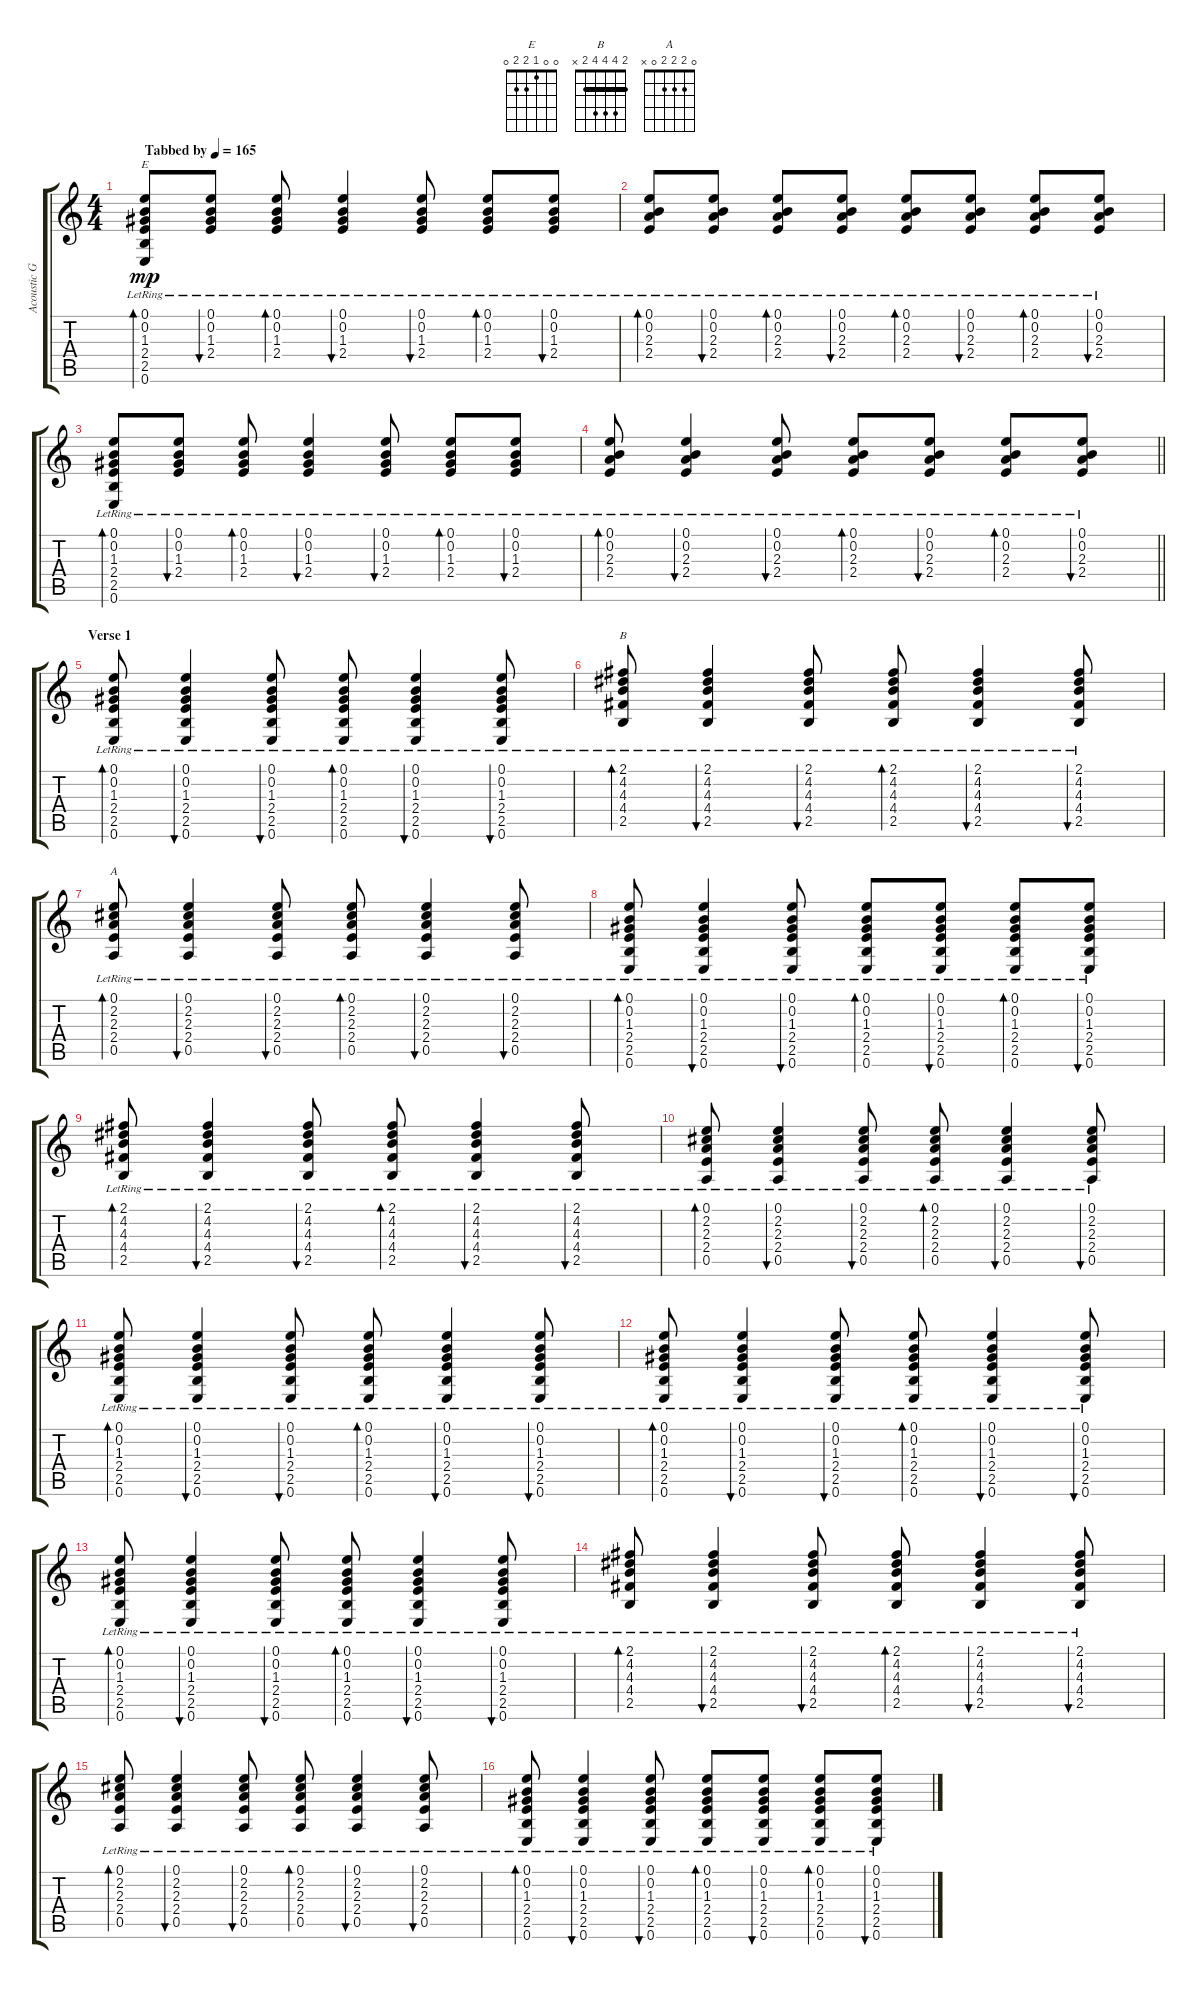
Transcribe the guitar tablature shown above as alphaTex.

\track ("Acoustic Guitar (Mattias)" "Acoustic G") {instrument acousticguitarnylon}
\staff {score tabs}
\tuning (E4 B3 G3 D3 A2 E2) {hide}
\chord ("E" 0 0 1 2 2 0)
\chord ("B" 2 4 4 4 2 x) {barre 2}
\chord ("A" 0 2 2 2 0 x)
\ts (4 4)
\tempo (165 "Tabbed by")
\clef g2
\ks c
(0.1{lr} 0.2{lr} 1.3{lr} 2.4{lr} 2.5{lr} 0.6{lr}).8{bd 120 ch "E" dy mp instrument acousticguitarnylon} (0.1{lr} 0.2{lr} 1.3{lr} 2.4{lr}).8{bu 120} (0.1{lr} 0.2{lr} 1.3{lr} 2.4{lr}).8{bd 120} (0.1{lr} 0.2{lr} 1.3{lr} 2.4{lr}).4{bu 120} (0.1{lr} 0.2{lr} 1.3{lr} 2.4{lr}).8{bu 120} (0.1{lr} 0.2{lr} 1.3{lr} 2.4{lr}).8{bd 120} (0.1{lr} 0.2{lr} 1.3{lr} 2.4{lr}).8{bu 120} |
(0.1{lr} 0.2{lr} 2.3{lr} 2.4{lr}).8{bd 120} (0.1{lr} 0.2{lr} 2.3{lr} 2.4{lr}).8{bu 120} (0.1{lr} 0.2{lr} 2.3{lr} 2.4{lr}).8{bd 120} (0.1{lr} 0.2{lr} 2.3{lr} 2.4{lr}).8{bu 120} (0.1{lr} 0.2{lr} 2.3{lr} 2.4{lr}).8{bd 120} (0.1{lr} 0.2{lr} 2.3{lr} 2.4{lr}).8{bu 120} (0.1{lr} 0.2{lr} 2.3{lr} 2.4{lr}).8{bd 120} (0.1{lr} 0.2{lr} 2.3{lr} 2.4{lr}).8{bu 120} |
(0.1{lr} 0.2{lr} 1.3{lr} 2.4{lr} 2.5{lr} 0.6{lr}).8{bd 120} (0.1{lr} 0.2{lr} 1.3{lr} 2.4{lr}).8{bu 120} (0.1{lr} 0.2{lr} 1.3{lr} 2.4{lr}).8{bd 120} (0.1{lr} 0.2{lr} 1.3{lr} 2.4{lr}).4{bu 120} (0.1{lr} 0.2{lr} 1.3{lr} 2.4{lr}).8{bu 120} (0.1{lr} 0.2{lr} 1.3{lr} 2.4{lr}).8{bd 120} (0.1{lr} 0.2{lr} 1.3{lr} 2.4{lr}).8{bu 120} |
\barLineRight lightlight
(0.1{lr} 0.2{lr} 2.3{lr} 2.4{lr}).8{bd 120} (0.1{lr} 0.2{lr} 2.3{lr} 2.4{lr}).4{bu 120} (0.1{lr} 0.2{lr} 2.3{lr} 2.4{lr}).8{bu 120} (0.1{lr} 0.2{lr} 2.3{lr} 2.4{lr}).8{bd 120} (0.1{lr} 0.2{lr} 2.3{lr} 2.4{lr}).8{bu 120} (0.1{lr} 0.2{lr} 2.3{lr} 2.4{lr}).8{bd 120} (0.1{lr} 0.2{lr} 2.3{lr} 2.4{lr}).8{bu 120} |
\section ("" "Verse 1")
(0.1{lr} 0.2{lr} 1.3{lr} 2.4{lr} 2.5{lr} 0.6{lr}).8{bd 60} (0.1{lr} 0.2{lr} 1.3{lr} 2.4{lr} 2.5{lr} 0.6{lr}).4{bu 60} (0.1{lr} 0.2{lr} 1.3{lr} 2.4{lr} 2.5{lr} 0.6{lr}).8{bu 60} (0.1{lr} 0.2{lr} 1.3{lr} 2.4{lr} 2.5{lr} 0.6{lr}).8{bd 60} (0.1{lr} 0.2{lr} 1.3{lr} 2.4{lr} 2.5{lr} 0.6{lr}).4{bu 60} (0.1 0.2 1.3 2.4 2.5 0.6{lr}).8{bu 60} |
(2.1{lr} 4.2{lr} 4.3{lr} 4.4{lr} 2.5{lr}).8{bd 60 ch "B"} (2.1{lr} 4.2{lr} 4.3{lr} 4.4{lr} 2.5{lr}).4{bu 60} (2.1{lr} 4.2{lr} 4.3{lr} 4.4{lr} 2.5{lr}).8{bu 60} (2.1{lr} 4.2{lr} 4.3{lr} 4.4{lr} 2.5{lr}).8{bd 60} (2.1{lr} 4.2{lr} 4.3{lr} 4.4{lr} 2.5{lr}).4{bu 60} (2.1{lr} 4.2{lr} 4.3{lr} 4.4{lr} 2.5{lr}).8{bu 60} |
(0.1{lr} 2.2{lr} 2.3{lr} 2.4{lr} 0.5{lr}).8{bd 60 ch "A"} (0.1{lr} 2.2{lr} 2.3{lr} 2.4{lr} 0.5{lr}).4{bu 60} (0.1{lr} 2.2{lr} 2.3{lr} 2.4{lr} 0.5{lr}).8{bu 60} (0.1{lr} 2.2{lr} 2.3{lr} 2.4{lr} 0.5{lr}).8{bd 60} (0.1{lr} 2.2{lr} 2.3{lr} 2.4{lr} 0.5{lr}).4{bu 60} (0.1{lr} 2.2{lr} 2.3{lr} 2.4{lr} 0.5{lr}).8{bu 60} |
(0.1{lr} 0.2{lr} 1.3{lr} 2.4{lr} 2.5{lr} 0.6{lr}).8{bd 60} (0.1{lr} 0.2{lr} 1.3{lr} 2.4{lr} 2.5{lr} 0.6{lr}).4{bu 60} (0.1{lr} 0.2{lr} 1.3{lr} 2.4{lr} 2.5{lr} 0.6{lr}).8{bu 60} (0.1{lr} 0.2{lr} 1.3{lr} 2.4{lr} 2.5{lr} 0.6{lr}).8{bd 60} (0.1{lr} 0.2{lr} 1.3{lr} 2.4{lr} 2.5{lr} 0.6{lr}).8{bu 60} (0.1{lr} 0.2{lr} 1.3{lr} 2.4{lr} 2.5{lr} 0.6{lr}).8{bd 60} (0.1 0.2 1.3 2.4 2.5 0.6{lr}).8{bu 60} |
(2.1{lr} 4.2{lr} 4.3{lr} 4.4{lr} 2.5{lr}).8{bd 60} (2.1{lr} 4.2{lr} 4.3{lr} 4.4{lr} 2.5{lr}).4{bu 60} (2.1{lr} 4.2{lr} 4.3{lr} 4.4{lr} 2.5{lr}).8{bu 60} (2.1{lr} 4.2{lr} 4.3{lr} 4.4{lr} 2.5{lr}).8{bd 60} (2.1{lr} 4.2{lr} 4.3{lr} 4.4{lr} 2.5{lr}).4{bu 60} (2.1{lr} 4.2{lr} 4.3{lr} 4.4{lr} 2.5{lr}).8{bu 60} |
(0.1{lr} 2.2{lr} 2.3{lr} 2.4{lr} 0.5{lr}).8{bd 60} (0.1{lr} 2.2{lr} 2.3{lr} 2.4{lr} 0.5{lr}).4{bu 60} (0.1{lr} 2.2{lr} 2.3{lr} 2.4{lr} 0.5{lr}).8{bu 60} (0.1{lr} 2.2{lr} 2.3{lr} 2.4{lr} 0.5{lr}).8{bd 60} (0.1{lr} 2.2{lr} 2.3{lr} 2.4{lr} 0.5{lr}).4{bu 60} (0.1{lr} 2.2{lr} 2.3{lr} 2.4{lr} 0.5{lr}).8{bu 60} |
(0.1{lr} 0.2{lr} 1.3{lr} 2.4{lr} 2.5{lr} 0.6{lr}).8{bd 60} (0.1{lr} 0.2{lr} 1.3{lr} 2.4{lr} 2.5{lr} 0.6{lr}).4{bu 60} (0.1{lr} 0.2{lr} 1.3{lr} 2.4{lr} 2.5{lr} 0.6{lr}).8{bu 60} (0.1{lr} 0.2{lr} 1.3{lr} 2.4{lr} 2.5{lr} 0.6{lr}).8{bd 60} (0.1{lr} 0.2{lr} 1.3{lr} 2.4{lr} 2.5{lr} 0.6{lr}).4{bu 60} (0.1 0.2 1.3 2.4 2.5 0.6{lr}).8{bu 60} |
(0.1{lr} 0.2{lr} 1.3{lr} 2.4{lr} 2.5{lr} 0.6{lr}).8{bd 60} (0.1{lr} 0.2{lr} 1.3{lr} 2.4{lr} 2.5{lr} 0.6{lr}).4{bu 60} (0.1{lr} 0.2{lr} 1.3{lr} 2.4{lr} 2.5{lr} 0.6{lr}).8{bu 60} (0.1{lr} 0.2{lr} 1.3{lr} 2.4{lr} 2.5{lr} 0.6{lr}).8{bd 60} (0.1{lr} 0.2{lr} 1.3{lr} 2.4{lr} 2.5{lr} 0.6{lr}).4{bu 60} (0.1 0.2 1.3 2.4 2.5 0.6{lr}).8{bu 60} |
(0.1{lr} 0.2{lr} 1.3{lr} 2.4{lr} 2.5{lr} 0.6{lr}).8{bd 60} (0.1{lr} 0.2{lr} 1.3{lr} 2.4{lr} 2.5{lr} 0.6{lr}).4{bu 60} (0.1{lr} 0.2{lr} 1.3{lr} 2.4{lr} 2.5{lr} 0.6{lr}).8{bu 60} (0.1{lr} 0.2{lr} 1.3{lr} 2.4{lr} 2.5{lr} 0.6{lr}).8{bd 60} (0.1{lr} 0.2{lr} 1.3{lr} 2.4{lr} 2.5{lr} 0.6{lr}).4{bu 60} (0.1 0.2 1.3 2.4 2.5 0.6{lr}).8{bu 60} |
(2.1{lr} 4.2{lr} 4.3{lr} 4.4{lr} 2.5{lr}).8{bd 60} (2.1{lr} 4.2{lr} 4.3{lr} 4.4{lr} 2.5{lr}).4{bu 60} (2.1{lr} 4.2{lr} 4.3{lr} 4.4{lr} 2.5{lr}).8{bu 60} (2.1{lr} 4.2{lr} 4.3{lr} 4.4{lr} 2.5{lr}).8{bd 60} (2.1{lr} 4.2{lr} 4.3{lr} 4.4{lr} 2.5{lr}).4{bu 60} (2.1{lr} 4.2{lr} 4.3{lr} 4.4{lr} 2.5{lr}).8{bu 60} |
(0.1{lr} 2.2{lr} 2.3{lr} 2.4{lr} 0.5{lr}).8{bd 60} (0.1{lr} 2.2{lr} 2.3{lr} 2.4{lr} 0.5{lr}).4{bu 60} (0.1{lr} 2.2{lr} 2.3{lr} 2.4{lr} 0.5{lr}).8{bu 60} (0.1{lr} 2.2{lr} 2.3{lr} 2.4{lr} 0.5{lr}).8{bd 60} (0.1{lr} 2.2{lr} 2.3{lr} 2.4{lr} 0.5{lr}).4{bu 60} (0.1{lr} 2.2{lr} 2.3{lr} 2.4{lr} 0.5{lr}).8{bu 60} |
(0.1{lr} 0.2{lr} 1.3{lr} 2.4{lr} 2.5{lr} 0.6{lr}).8{bd 60} (0.1{lr} 0.2{lr} 1.3{lr} 2.4{lr} 2.5{lr} 0.6{lr}).4{bu 60} (0.1{lr} 0.2{lr} 1.3{lr} 2.4{lr} 2.5{lr} 0.6{lr}).8{bu 60} (0.1{lr} 0.2{lr} 1.3{lr} 2.4{lr} 2.5{lr} 0.6{lr}).8{bd 60} (0.1{lr} 0.2{lr} 1.3{lr} 2.4{lr} 2.5{lr} 0.6{lr}).8{bu 60} (0.1{lr} 0.2{lr} 1.3{lr} 2.4{lr} 2.5{lr} 0.6{lr}).8{bd 60} (0.1 0.2 1.3 2.4 2.5 0.6{lr}).8{bu 60}
